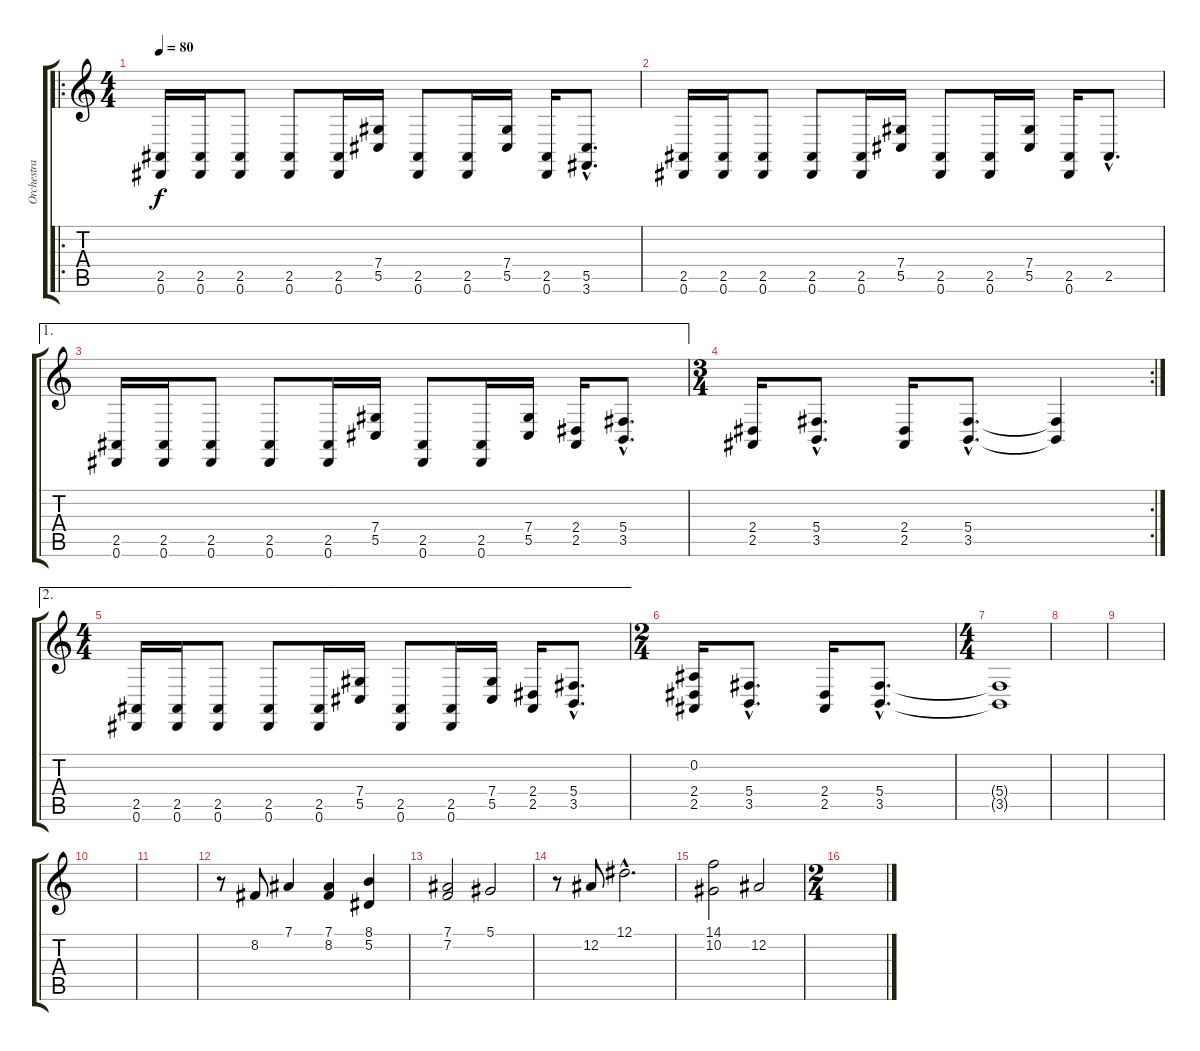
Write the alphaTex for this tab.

\track ("Orchestra 2" "Orchestra ") {instrument stringensemble1}
\staff {score tabs}
\tuning (Eb4 Bb3 Gb3 Db3 Ab2 Eb2) {hide}
\ro
\ts (4 4)
\tempo 80
\clef g2
\ks c
(2.5 0.6).16{dy f instrument stringensemble1} (2.5 0.6).16 (2.5 0.6).8 (2.5 0.6).8 (2.5 0.6).16 (7.4 5.5).16 (2.5 0.6).8 (2.5 0.6).16 (7.4 5.5).16 (2.5 0.6).16 (5.5{hac} 3.6{hac}).8{d} |
(2.5 0.6).16 (2.5 0.6).16 (2.5 0.6).8 (2.5 0.6).8 (2.5 0.6).16 (7.4 5.5).16 (2.5 0.6).8 (2.5 0.6).16 (7.4 5.5).16 (2.5 0.6).16 2.5{hac}.8{d} |
\ae 1
(2.5 0.6).16 (2.5 0.6).16 (2.5 0.6).8 (2.5 0.6).8 (2.5 0.6).16 (7.4 5.5).16 (2.5 0.6).8 (2.5 0.6).16 (7.4 5.5).16 (2.4 2.5).16 (5.4{hac} 3.5{hac}).8{d} |
\rc 2
\ts (3 4)
(2.4 2.5).16 (5.4{hac} 3.5{hac}).8{d} (2.4 2.5).16 (5.4{hac} 3.5{hac}).8{d} (5.4{t} 3.5{t}).4 |
\ae 2
\ts (4 4)
(2.5 0.6).16 (2.5 0.6).16 (2.5 0.6).8 (2.5 0.6).8 (2.5 0.6).16 (7.4 5.5).16 (2.5 0.6).8 (2.5 0.6).16 (7.4 5.5).16 (2.4 2.5).16 (5.4{hac} 3.5{hac}).8{d} |
\ts (2 4)
(0.2 2.4 2.5).16 (5.4{hac} 3.5{hac}).8{d} (2.4 2.5).16 (5.4{hac} 3.5{hac}).8{d} |
\ts (4 4)
(5.4{t} 3.5{t}).1 |
|
|
|
|
r.8 8.2.8 7.1.4 (7.1 8.2).4 (8.1 5.2).4 |
(7.1 7.2).2 5.1.2 |
r.8 12.2.8 12.1{hac}.2{d} |
(14.1 10.2).2 12.2.2 |
\ts (2 4)
